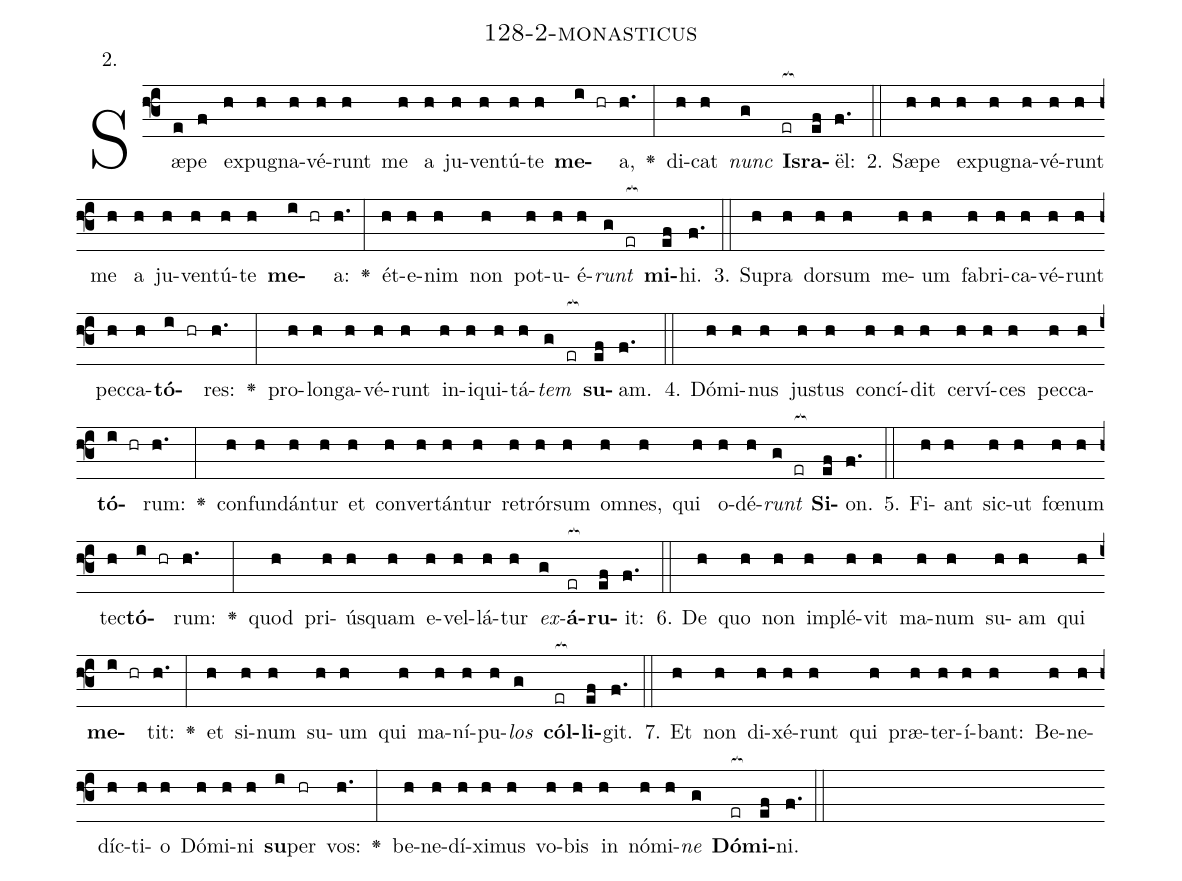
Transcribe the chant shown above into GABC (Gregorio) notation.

name: 128-2-monasticus;
annotation: 2.;
%%
(f3)Sæ(e)pe(f) ex(h)pu(h)gna(h)vé(h)runt(h) me(h) a(h) ju(h)ven(h)tú(h)te(h) <b>me</b>(i hr)a,(h.) <v>\greheightstar</v>(:) di(h)cat(h) <i>nunc</i>(g) <b>Is</b>(er[ocb:1{])<b>ra</b>(ef[ocb:0}])ël:(f.) (::)
2. Sæ(h)pe(h) ex(h)pu(h)gna(h)vé(h)runt(h) me(h) a(h) ju(h)ven(h)tú(h)te(h) <b>me</b>(i hr)a:(h.) <v>\greheightstar</v>(:) ét(h)e(h)nim(h) non(h) pot(h)u(h)é(h)<i>runt</i>(g er[ocb:1{]) <b>mi</b>(ef[ocb:0}])hi.(f.) (::)
3. Su(h)pra(h) dor(h)sum(h) me(h)um(h) fa(h)bri(h)ca(h)vé(h)runt(h) pec(h)ca(h)<b>tó</b>(i hr)res:(h.) <v>\greheightstar</v>(:) pro(h)lon(h)ga(h)vé(h)runt(h) in(h)i(h)qui(h)tá(h)<i>tem</i>(g er[ocb:1{]) <b>su</b>(ef[ocb:0}])am.(f.) (::)
4. Dó(h)mi(h)nus(h) jus(h)tus(h) con(h)cí(h)dit(h) cer(h)ví(h)ces(h) pec(h)ca(h)<b>tó</b>(i hr)rum:(h.) <v>\greheightstar</v>(:) con(h)fun(h)dán(h)tur(h) et(h) con(h)ver(h)tán(h)tur(h) re(h)trór(h)sum(h) om(h)nes,(h) qui(h) o(h)dé(h)<i>runt</i>(g er[ocb:1{]) <b>Si</b>(ef[ocb:0}])on.(f.) (::)
5. Fi(h)ant(h) sic(h)ut(h) fœ(h)num(h) tec(h)<b>tó</b>(i hr)rum:(h.) <v>\greheightstar</v>(:) quod(h) pri(h)ús(h)quam(h) e(h)vel(h)lá(h)tur(h) <i>ex</i>(g)<b>á</b>(er[ocb:1{])<b>ru</b>(ef[ocb:0}])it:(f.) (::)
6. De(h) quo(h) non(h) im(h)plé(h)vit(h) ma(h)num(h) su(h)am(h) qui(h) <b>me</b>(i hr)tit:(h.) <v>\greheightstar</v>(:) et(h) si(h)num(h) su(h)um(h) qui(h) ma(h)ní(h)pu(h)<i>los</i>(g) <b>cól</b>(er[ocb:1{])<b>li</b>(ef[ocb:0}])git.(f.) (::)
7. Et(h) non(h) di(h)xé(h)runt(h) qui(h) præ(h)ter(h)í(h)bant:(h) Be(h)ne(h)díc(h)ti(h)o(h) Dó(h)mi(h)ni(h) <b>su</b>(i)per(hr) vos:(h.) <v>\greheightstar</v>(:) be(h)ne(h)dí(h)xi(h)mus(h) vo(h)bis(h) in(h) nó(h)mi(h)<i>ne</i>(g) <b>Dó</b>(er[ocb:1{])<b>mi</b>(ef[ocb:0}])ni.(f.) (::)
